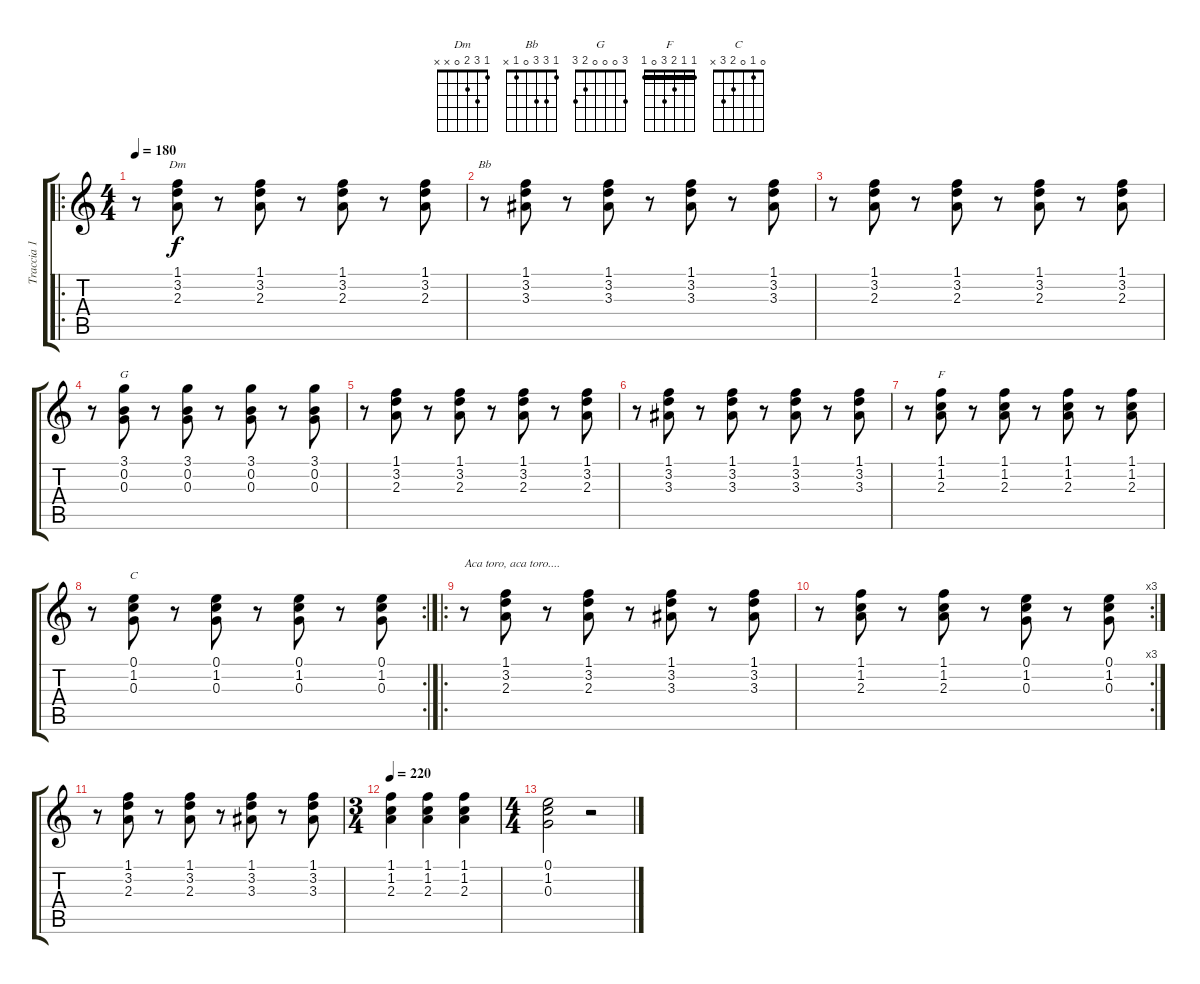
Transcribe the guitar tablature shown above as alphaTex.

\track ("Traccia 1" "Traccia 1") {instrument electricguitarclean}
\staff {score tabs}
\tuning (E4 B3 G3 D3 A2 E2) {hide}
\chord ("Dm" 1 3 2 0 x x)
\chord ("Bb" 1 3 3 0 1 x)
\chord ("G" 3 0 0 0 2 3)
\chord ("F" 1 1 2 3 0 1) {barre 1}
\chord ("C" 0 1 0 2 3 x)
\ro
\ts (4 4)
\tempo 180
\clef g2
\ks c
r.8{dy f} (1.1 3.2 2.3).8{ch "Dm"} r.8 (1.1 3.2 2.3).8 r.8 (1.1 3.2 2.3).8 r.8 (1.1 3.2 2.3).8 |
r.8{ch "Bb"} (1.1 3.2 3.3).8 r.8 (1.1 3.2 3.3).8 r.8 (1.1 3.2 3.3).8 r.8 (1.1 3.2 3.3).8 |
r.8 (1.1 3.2 2.3).8 r.8 (1.1 3.2 2.3).8 r.8 (1.1 3.2 2.3).8 r.8 (1.1 3.2 2.3).8 |
r.8 (3.1 0.2 0.3).8{ch "G"} r.8 (3.1 0.2 0.3).8 r.8 (3.1 0.2 0.3).8 r.8 (3.1 0.2 0.3).8 |
r.8{instrument electricguitarclean} (1.1 3.2 2.3).8 r.8 (1.1 3.2 2.3).8 r.8 (1.1 3.2 2.3).8 r.8 (1.1 3.2 2.3).8 |
r.8 (1.1 3.2 3.3).8 r.8 (1.1 3.2 3.3).8 r.8 (1.1 3.2 3.3).8 r.8 (1.1 3.2 3.3).8 |
r.8 (1.1 1.2 2.3).8{ch "F"} r.8 (1.1 1.2 2.3).8 r.8 (1.1 1.2 2.3).8 r.8 (1.1 1.2 2.3).8 |
\rc 2
r.8 (0.1 1.2 0.3).8{ch "C"} r.8 (0.1 1.2 0.3).8 r.8 (0.1 1.2 0.3).8 r.8 (0.1 1.2 0.3).8 |
\ro
r.8{txt "Aca toro, aca toro...."} (1.1 3.2 2.3).8 r.8 (1.1 3.2 2.3).8 r.8 (1.1 3.2 3.3).8 r.8 (1.1 3.2 3.3).8 |
\rc 3
r.8 (1.1 1.2 2.3).8 r.8 (1.1 1.2 2.3).8 r.8 (0.1 1.2 0.3).8 r.8 (0.1 1.2 0.3).8 |
r.8 (1.1 3.2 2.3).8 r.8 (1.1 3.2 2.3).8 r.8 (1.1 3.2 3.3).8 r.8 (1.1 3.2 3.3).8 |
\ts (3 4)
\tempo 220
(1.1 1.2 2.3).4 (1.1 1.2 2.3).4 (1.1 1.2 2.3).4 |
\ts (4 4)
(0.1 1.2 0.3).2 r.2
